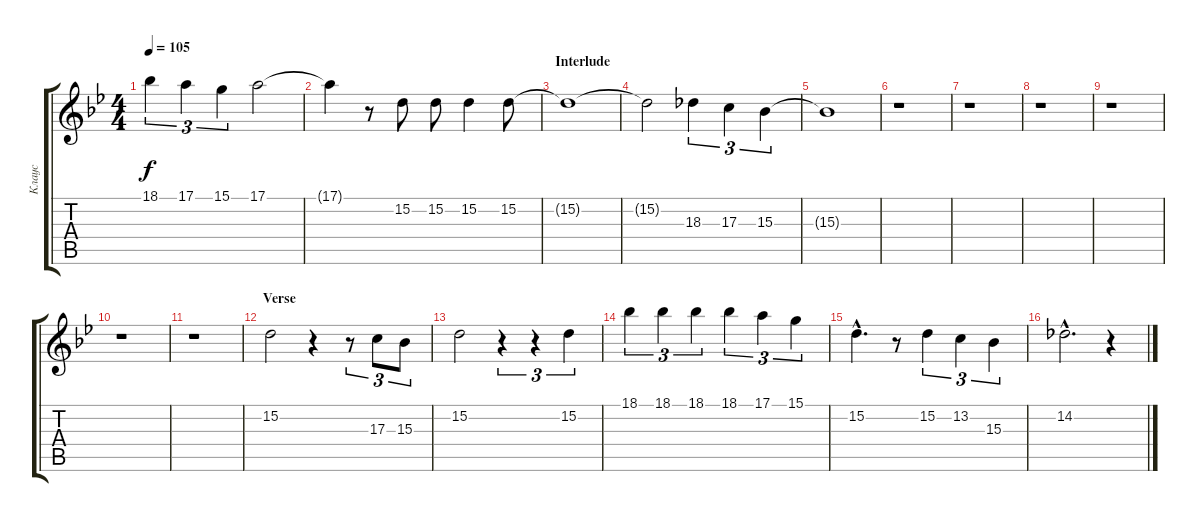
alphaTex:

\track ("Клаус" "Клаус") {instrument flute}
\staff {score tabs}
\tuning (E4 B3 G3 D3 A2 E2) {hide}
\ts (4 4)
\tempo 105
\clef g2
\ks gminor
18.1.4{tu (3 2) dy f} 17.1.4{tu (3 2)} 15.1.4{tu (3 2)} 17.1.2 |
17.1{t}.4 r.8 15.2.8 15.2.8 15.2.4 15.2.8 |
\section ("" "Interlude")
15.2{t}.1 |
15.2{t}.2 18.3.4{tu (3 2)} 17.3.4{tu (3 2)} 15.3.4{tu (3 2)} |
15.3{t}.1 |
r.1 |
r.1 |
r.1 |
r.1 |
r.1 |
r.1 |
\section ("" "Verse")
15.2.2 r.4 r.8{tu (3 2)} 17.3.8{tu (3 2)} 15.3.8{tu (3 2)} |
15.2.2 r.4{tu (3 2)} r.4{tu (3 2)} 15.2.4{tu (3 2)} |
18.1.4{tu (3 2)} 18.1.4{tu (3 2)} 18.1.4{tu (3 2)} 18.1.4{tu (3 2)} 17.1.4{tu (3 2)} 15.1.4{tu (3 2)} |
15.2{hac}.4{d} r.8 15.2.4{tu (3 2)} 13.2.4{tu (3 2)} 15.3.4{tu (3 2)} |
14.2{hac}.2{d} r.4
